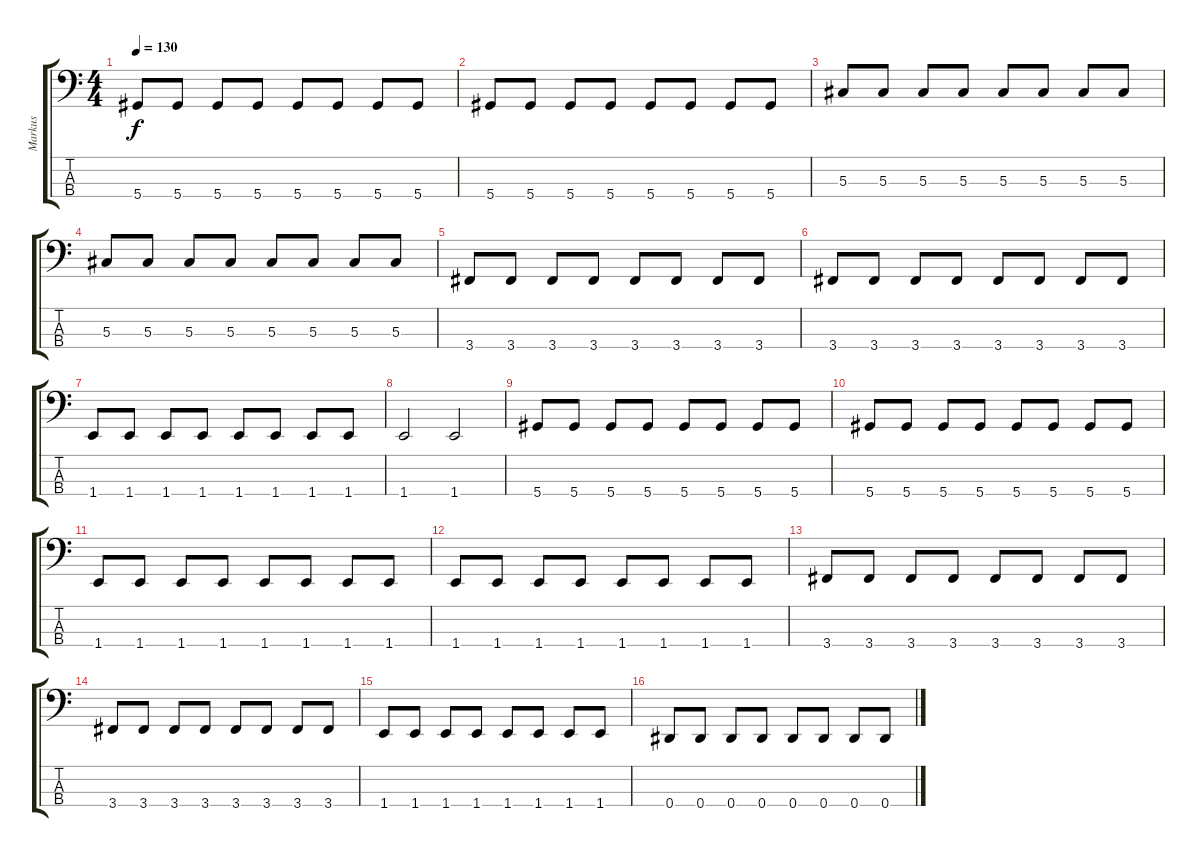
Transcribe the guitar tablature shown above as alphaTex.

\track ("Markus" "Markus") {instrument electricbassfinger}
\staff {score tabs}
\tuning (Gb2 Db2 Ab1 Eb1) {hide}
\ts (4 4)
\tempo 130
\clef f4
\ks c
5.4.8{dy f volume 9 instrument electricbassfinger} 5.4.8 5.4.8 5.4.8 5.4.8 5.4.8 5.4.8 5.4.8 |
5.4.8 5.4.8 5.4.8 5.4.8 5.4.8 5.4.8 5.4.8 5.4.8 |
5.3.8 5.3.8 5.3.8 5.3.8 5.3.8 5.3.8 5.3.8 5.3.8 |
5.3.8 5.3.8 5.3.8 5.3.8 5.3.8 5.3.8 5.3.8 5.3.8 |
3.4.8 3.4.8 3.4.8 3.4.8 3.4.8 3.4.8 3.4.8 3.4.8 |
3.4.8 3.4.8 3.4.8 3.4.8 3.4.8 3.4.8 3.4.8 3.4.8 |
1.4.8 1.4.8 1.4.8 1.4.8 1.4.8 1.4.8 1.4.8 1.4.8 |
1.4.2 1.4.2 |
5.4.8{volume 15} 5.4.8 5.4.8 5.4.8 5.4.8 5.4.8 5.4.8 5.4.8 |
5.4.8 5.4.8 5.4.8 5.4.8 5.4.8 5.4.8 5.4.8 5.4.8 |
1.4.8 1.4.8 1.4.8 1.4.8 1.4.8 1.4.8 1.4.8 1.4.8 |
1.4.8 1.4.8 1.4.8 1.4.8 1.4.8 1.4.8 1.4.8 1.4.8 |
3.4.8 3.4.8 3.4.8 3.4.8 3.4.8 3.4.8 3.4.8 3.4.8 |
3.4.8 3.4.8 3.4.8 3.4.8 3.4.8 3.4.8 3.4.8 3.4.8 |
1.4.8 1.4.8 1.4.8 1.4.8 1.4.8 1.4.8 1.4.8 1.4.8 |
0.4.8 0.4.8 0.4.8 0.4.8 0.4.8 0.4.8 0.4.8 0.4.8
